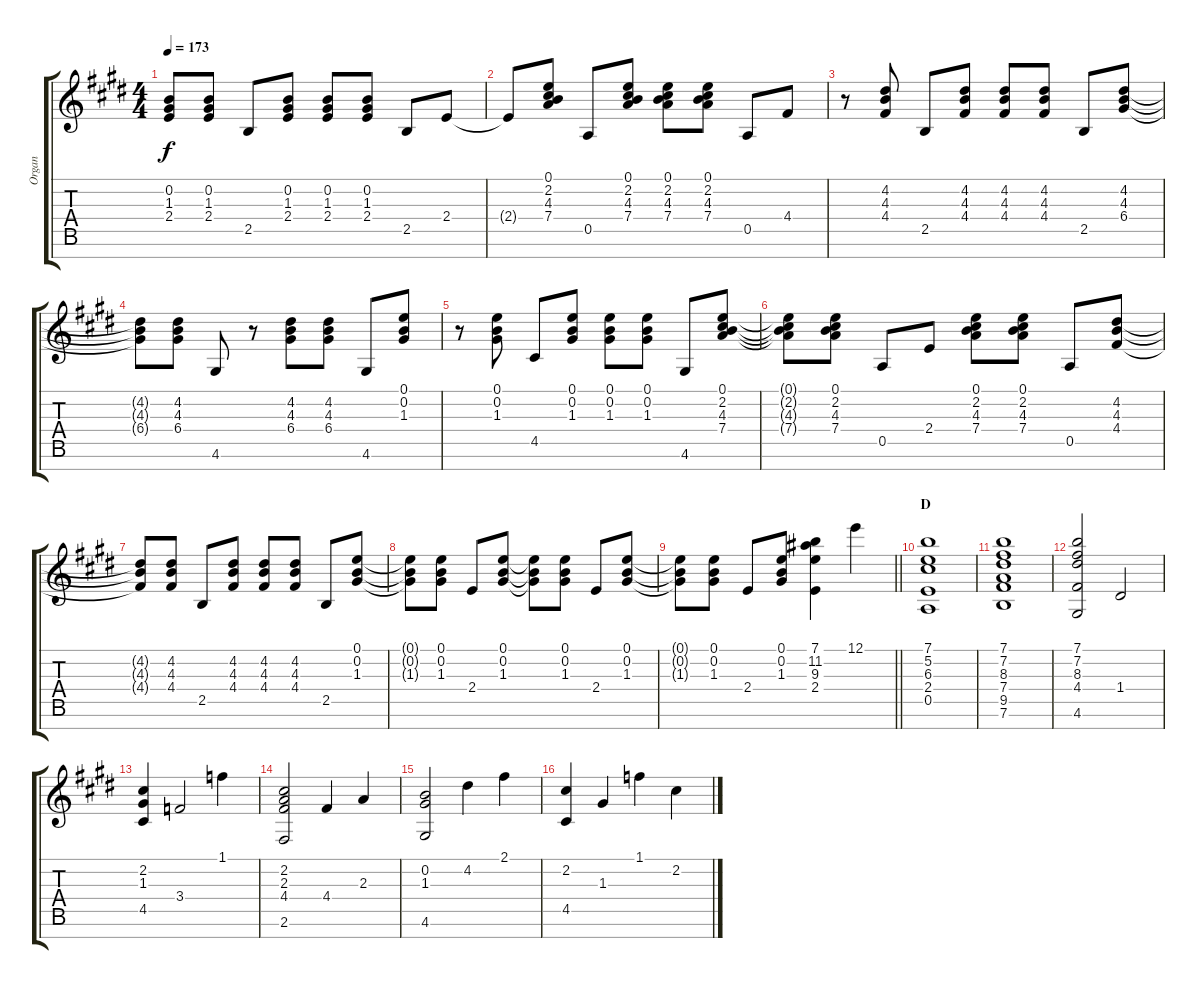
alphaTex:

\track ("Organ" "Organ") {instrument rockorgan}
\staff {score tabs}
\tuning (E5 B4 G4 D4 A3 E3 B2) {hide}
\ts (4 4)
\tempo 173
\clef g2
\ks e
(0.2 1.3 2.4).8{dy f} (0.2 1.3 2.4).8 2.5.8 (0.2 1.3 2.4).8 (0.2 1.3 2.4).8 (0.2 1.3 2.4).8 2.5.8 2.4.8 |
2.4{t}.8 (0.1 2.2 4.3 7.4).8 0.5.8 (0.1 2.2 4.3 7.4).8 (0.1 2.2 4.3 7.4).8 (0.1 2.2 4.3 7.4).8 0.5.8 4.4.8 |
r.8 (4.2 4.3 4.4).8 2.5.8 (4.2 4.3 4.4).8 (4.2 4.3 4.4).8 (4.2 4.3 4.4).8 2.5.8 (4.2 4.3 6.4).8 |
(4.2{t} 4.3{t} 6.4{t}).8 (4.2 4.3 6.4).8 4.6.8 r.8 (4.2 4.3 6.4).8 (4.2 4.3 6.4).8 4.6.8 (0.1 0.2 1.3).8 |
r.8 (0.1 0.2 1.3).8 4.5.8 (0.1 0.2 1.3).8 (0.1 0.2 1.3).8 (0.1 0.2 1.3).8 4.6.8 (0.1 2.2 4.3 7.4).8 |
(0.1{t} 2.2{t} 4.3{t} 7.4{t}).8 (0.1 2.2 4.3 7.4).8 0.5.8 2.4.8 (0.1 2.2 4.3 7.4).8 (0.1 2.2 4.3 7.4).8 0.5.8 (4.2 4.3 4.4).8 |
(4.2{t} 4.3{t} 4.4{t}).8 (4.2 4.3 4.4).8 2.5.8 (4.2 4.3 4.4).8 (4.2 4.3 4.4).8 (4.2 4.3 4.4).8 2.5.8 (0.1 0.2 1.3).8 |
(0.1{t} 0.2{t} 1.3{t}).8 (0.1 0.2 1.3).8 2.4.8 (0.1 0.2 1.3).8 (0.1{t} 0.2{t} 1.3{t}).8 (0.1 0.2 1.3).8 2.4.8 (0.1 0.2 1.3).8 |
\barLineRight lightlight
(0.1{t} 0.2{t} 1.3{t}).8 (0.1 0.2 1.3).8 2.4.8 (0.1 0.2 1.3).8 (7.1 11.2 9.3 2.4).4 12.1.4 |
\section ("" "D")
(7.1 5.2 6.3 2.4 0.5).1 |
(7.1 7.2 8.3 7.4 9.5 7.6).1 |
(7.1 7.2 8.3 4.4 4.6).2 1.4.2 |
(2.2 1.3 4.5).4 3.4.2 1.1.4 |
(2.2 2.3 4.4 2.6).2 4.4.4 2.3.4 |
(0.2 1.3 4.6).2 4.2.4 2.1.4 |
(2.2 4.5).4 1.3.4 1.1.4 2.2.4
